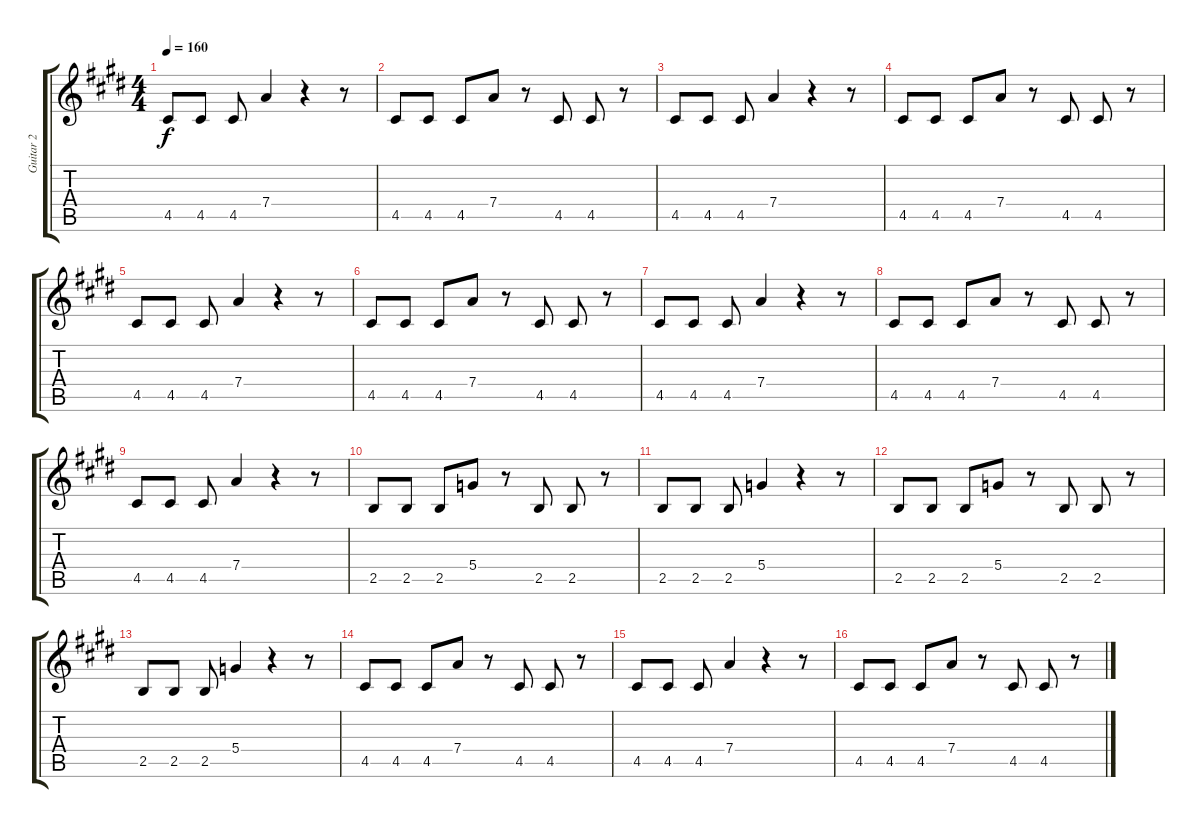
\track ("Guitar 2" "Guitar 2") {instrument overdrivenguitar}
\staff {score tabs}
\tuning (E4 B3 G3 D3 A2 E2) {hide}
\ts (4 4)
\tempo 160
\clef g2
\ks c#minor
4.5.8{dy f} 4.5.8 4.5.8 7.4.4 r.4 r.8 |
4.5.8 4.5.8 4.5.8 7.4.8 r.8 4.5.8 4.5.8 r.8 |
4.5.8 4.5.8 4.5.8 7.4.4 r.4 r.8 |
4.5.8 4.5.8 4.5.8 7.4.8 r.8 4.5.8 4.5.8 r.8 |
4.5.8 4.5.8 4.5.8 7.4.4 r.4 r.8 |
4.5.8 4.5.8 4.5.8 7.4.8 r.8 4.5.8 4.5.8 r.8 |
4.5.8 4.5.8 4.5.8 7.4.4 r.4 r.8 |
4.5.8 4.5.8 4.5.8 7.4.8 r.8 4.5.8 4.5.8 r.8 |
4.5.8 4.5.8 4.5.8 7.4.4 r.4 r.8 |
2.5.8 2.5.8 2.5.8 5.4.8 r.8 2.5.8 2.5.8 r.8 |
2.5.8 2.5.8 2.5.8 5.4.4 r.4 r.8 |
2.5.8 2.5.8 2.5.8 5.4.8 r.8 2.5.8 2.5.8 r.8 |
2.5.8 2.5.8 2.5.8 5.4.4 r.4 r.8 |
4.5.8 4.5.8 4.5.8 7.4.8 r.8 4.5.8 4.5.8 r.8 |
4.5.8 4.5.8 4.5.8 7.4.4 r.4 r.8 |
4.5.8 4.5.8 4.5.8 7.4.8 r.8 4.5.8 4.5.8 r.8
